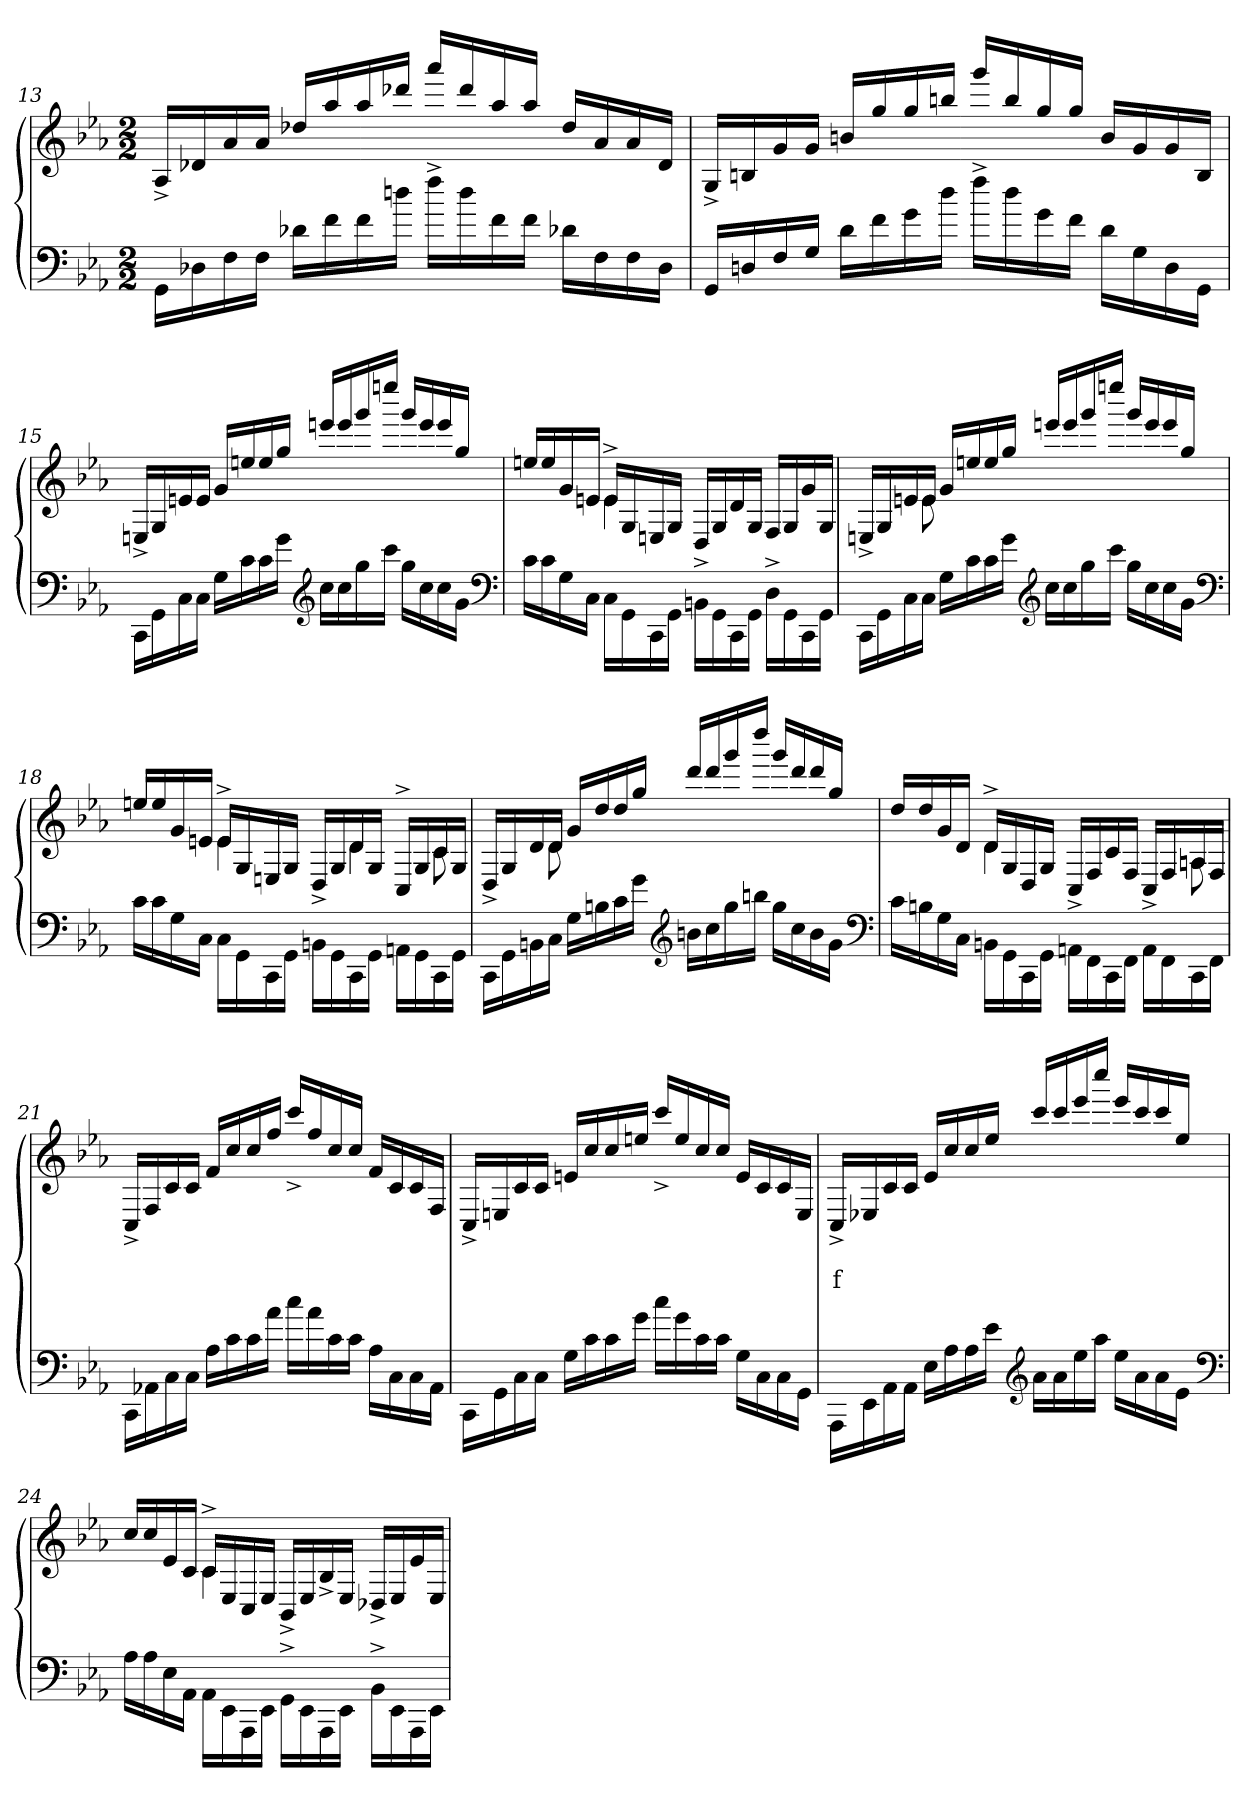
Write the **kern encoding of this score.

**kern	**kern	**text	**text
*part2	*part1	*part1	*part1
*staff2	*staff1	*staff1	*staff1
*clefF4	*clefG2	*	*
*k[b-e-a-]	*k[b-e-a-]	*	*
*M2/2	*M2/2	*	*
=13	=13	=13	=13
16GG\LL	16A-^>LL	.	.
16D-X	16d-X	.	.
16F	16a-	.	.
16FJJ	16a-JJ	.	.
16d-LL	16dd-/LL	.	.
16f	16aa-	.	.
16f	16aa-	.	.
16ddnJJ	16ddd-JJ	.	.
16ff^>LL	16aaa-/LL	.	.
16dd	16ddd-	.	.
16f	16aa-	.	.
16fJJ	16aa-JJ	.	.
16d-XLL	16dd-LL	.	.
16F	16a-	.	.
16F	16a-	.	.
16D-JJ	16d-JJ	.	.
=14	=14	=14	=14
16GGLL	16G^>LL	.	.
16Dn	16Bn	.	.
16F	16g	.	.
16GJJ	16gJJ	.	.
16dLL	16bn/LL	.	.
16f	16gg	.	.
16g	16gg	.	.
16ddJJ	16bbnJJ	.	.
16ff^>LL	16ggg/LL	.	.
16dd	16bb	.	.
16g	16gg	.	.
16fJJ	16ggJJ	.	.
16dLL	16bLL	.	.
16G	16g	.	.
16D	16g	.	.
16GGJJ	16BJJ	.	.
=15	=15	=15	=15
16CC\LL	16En^>LL	.	.
16GG	16G	.	.
16C	16en	.	.
16CJJ	16eJJ	.	.
16GLL	16g/LL	.	.
16c	16een	.	.
16c	16ee	.	.
16gJJ	16ggJJ	.	.
*clefG2	*	*	*
16ccLL	16eeen/LL	.	.
16cc	16eee	.	.
16gg	16ggg	.	.
16cccJJ	16eeeenJJ	.	.
16ggLL	16ggg/LL	.	.
16cc	16eee	.	.
16cc	16eee	.	.
16gJJ	16ggJJ	.	.
*clefF4	*	*	*
=16	=16	=16	=16
*	*^	*	*
16c\LL	16een/LL	4ryy	.	.
16c	16ee	.	.	.
16G	16g	.	.	.
16CJJ	16enJJ	.	.	.
16C\LL	16e^>/LL	4e	.	.
16GG	16G	.	.	.
16CC	16En	.	.	.
16GGJJ	16GJJ	.	.	.
16BBn^>\LL	16D/LL	2ryy	.	.
16GG	16G	.	.	.
16CC	16d	.	.	.
16GGJJ	16GJJ	.	.	.
16D^>\LL	16F/LL	.	.	.
16GG	16G	.	.	.
16CC	16g	.	.	.
16GGJJ	16GJJ	.	.	.
=17	=17	=17	=17	=17
16CC\LL	16En^>/LL	8.ryy	.	.
16GG	16G	.	.	.
16C	16en	.	.	.
16CJJ	16eJJ	8e	.	.
16G\LL	16g/LL	.	.	.
16c	16een	2ryy	.	.
16c	16ee	.	.	.
16gJJ	16ggJJ	.	.	.
*clefG2	*	*	*	*
16cc\LL	16eeen/LL	.	.	.
16cc	16eee	.	.	.
16gg	16ggg	.	.	.
16cccJJ	16eeeenJJ	.	.	.
16gg\LL	16ggg/LL	.	.	.
16cc	16eee	8.ryy	.	.
16cc	16eee	.	.	.
16gJJ	16ggJJ	.	.	.
*clefF4	*	*	*	*
=18	=18	=18	=18	=18
16c\LL	16een/LL	4ryy	.	.
16c	16ee	.	.	.
16G	16g	.	.	.
16CJJ	16enJJ	.	.	.
16C\LL	16e^>/LL	4e	.	.
16GG	16G	.	.	.
16CC	16En	.	.	.
16GGJJ	16GJJ	.	.	.
16BBn\LL	16D^>/LL	8ryy	.	.
16GG	16G	.	.	.
16CC	16d	4d\	.	.
16GGJJ	16GJJ	.	.	.
16AAn\LL	16C^>/LL	.	.	.
16GG	16G	.	.	.
16CC	16c	8c\	.	.
16GGJJ	16GJJ	.	.	.
=19	=19	=19	=19	=19
16CC\LL	16D^>/LL	8.ryy	.	.
16GG	16G	.	.	.
16BBn	16d	.	.	.
16CJJ	16dJJ	8d	.	.
16GLL	16g/LL	.	.	.
16Bn	16dd	2ryy	.	.
16c	16dd	.	.	.
16gJJ	16ggJJ	.	.	.
*clefG2	*	*	*	*
16bnLL	16ddd/LL	.	.	.
16cc	16ddd	.	.	.
16gg	16ggg	.	.	.
16bbnJJ	16ddddJJ	.	.	.
16ggLL	16ggg/LL	.	.	.
16cc	16ddd	8.ryy	.	.
16b	16ddd	.	.	.
16gJJ	16ggJJ	.	.	.
*clefF4	*	*	*	*
=20	=20	=20	=20	=20
16cLL	16ddLL	4ryy	.	.
16Bn	16dd	.	.	.
16G	16g	.	.	.
16CJJ	16dJJ	.	.	.
16BBn\LL	16d^>LL	4d	.	.
16GG	16G	.	.	.
16CC	16D	.	.	.
16GGJJ	16GJJ	.	.	.
16AAn\LL	16C^>LL	4.ryy	.	.
16FF	16F	.	.	.
16CC	16c	.	.	.
16FFJJ	16FJJ	.	.	.
16AA\LL	16C^>LL	.	.	.
16FF	16F	.	.	.
16CC	16An	8An\	.	.
16FFJJ	16FJJ	.	.	.
*	*v	*v	*	*
=21	=21	=21	=21
16CC\LL	16C^>/LL	.	.
16AA-X	16F	.	.
16C	16c	.	.
16CJJ	16cJJ	.	.
16A-\LL	16f/LL	.	.
16c	16cc	.	.
16c	16cc	.	.
16a-JJ	16ffJJ	.	.
16cc\LL	16ccc^>/LL	.	.
16a-	16ff	.	.
16c	16cc	.	.
16cJJ	16ccJJ	.	.
16A-\LL	16f/LL	.	.
16C	16c	.	.
16C	16c	.	.
16AA-JJ	16FJJ	.	.
=22	=22	=22	=22
16CC\LL	16C^>/LL	.	.
16GG	16En	.	.
16C	16c	.	.
16CJJ	16cJJ	.	.
16G\LL	16en/LL	.	.
16c	16cc	.	.
16c	16cc	.	.
16gJJ	16eenJJ	.	.
16cc\LL	16ccc^>/LL	.	.
16g	16ee	.	.
16c	16cc	.	.
16cJJ	16ccJJ	.	.
16G\LL	16e/LL	.	.
16C	16c	.	.
16C	16c	.	.
16GGJJ	16EJJ	.	.
=23	=23	=23	=23
16AAA-\LL	16C^>/LL	.	f
16EE-	16E-X	.	.
16AA-	16c	.	.
16AA-JJ	16cJJ	.	.
16E-\LL	16e-/LL	.	.
16A-	16cc	.	.
16A-	16cc	.	.
16e-JJ	16ee-JJ	.	.
*clefG2	*	*	*
16a-\LL	16ccc/LL	.	.
16a-	16ccc	.	.
16ee-	16eee-	.	.
16aa-JJ	16ccccJJ	.	.
16ee-\LL	16eee-/LL	.	.
16a-	16ccc	.	.
16a-	16ccc	.	.
16e-JJ	16ee-JJ	.	.
*clefF4	*	*	*
=24	=24	=24	=24
*	*^	*	*
16A-\LL	16cc/LL	4ryy	.	.
16A-	16cc	.	.	.
16E-	16e-	.	.	.
16AA-JJ	16cJJ	.	.	.
16AA-\LL	16c^>/LL	4c	.	.
16EE-	16E-	.	.	.
16AAA-	16C	.	.	.
16EE-JJ	16E-JJ	.	.	.
16GG^>\LL	16BB-^>/LL	2ryy	.	.
16EE-	16E-	.	.	.
16AAA-	16B-^>	.	.	.
16EE-JJ	16E-JJ	.	.	.
16BB-^>\LL	16D-X^>LL	.	.	.
16EE-	16E-	.	.	.
16AAA-	16e-	.	.	.
16EE-JJ	16E-JJ	.	.	.
*	*v	*v	*	*
=	=	=	=
*-	*-	*-	*-
